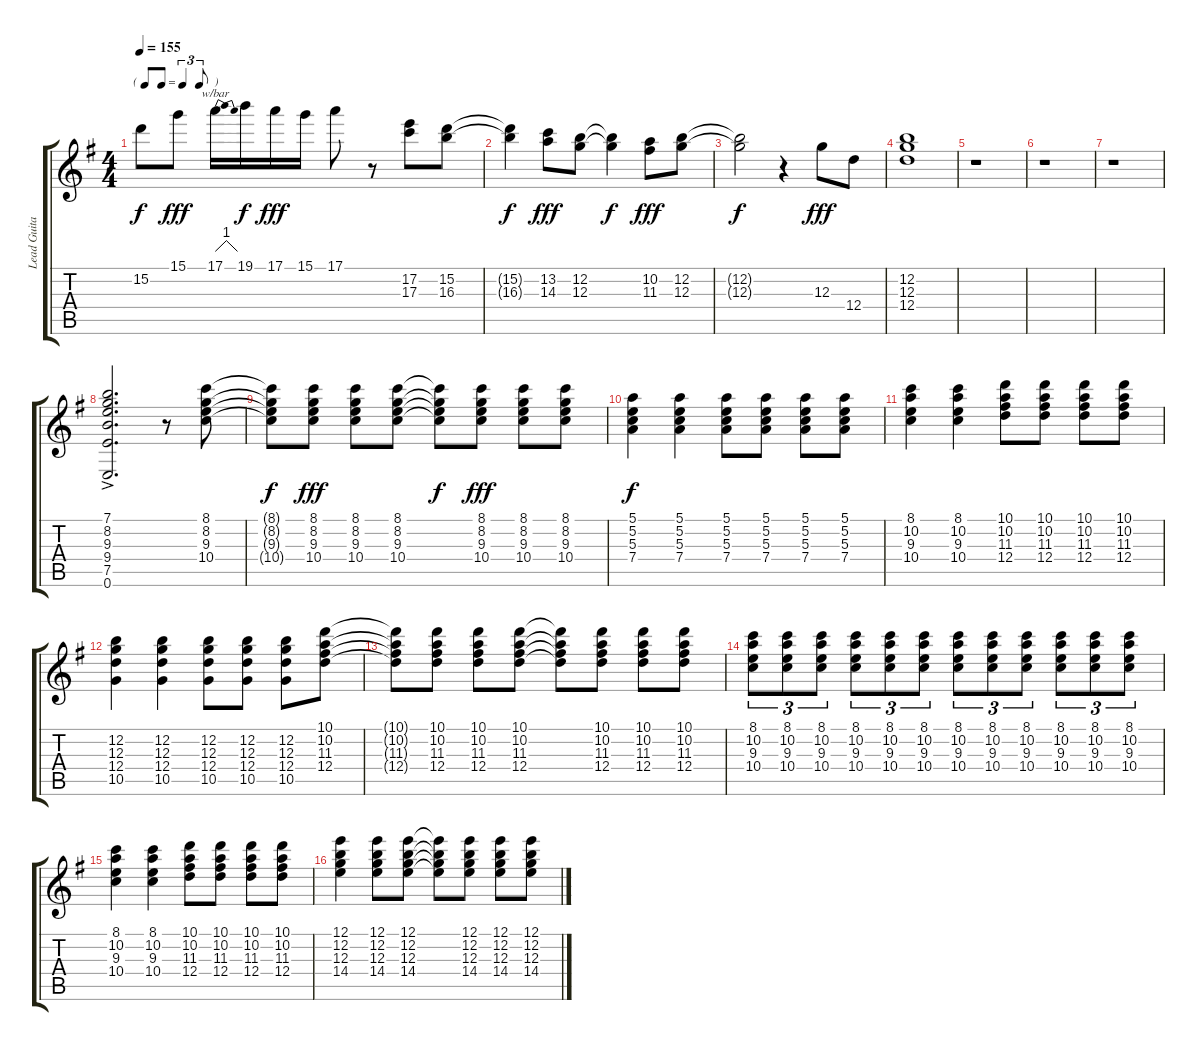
\track ("Lead Guitar 1" "Lead Guita") {instrument electricguitarclean bank 32}
\staff {score tabs}
\tuning (E4 B3 G3 D3 A2 E2) {hide}
\ts (4 4)
\tf triplet8th
\tempo 155
\clef g2
\ks g
15.2{t}.8{dy f} 15.1.8{dy fff} 17.1.16{tbe (dip default 0 0 30 4 60 0)} 19.1.16{dy f} 17.1.16{dy fff} 15.1.16 17.1.8 r.8 (17.2 17.3).8 (15.2 16.3).8 |
(15.2{t} 16.3{t}).4{dy f} (13.2 14.3).8{dy fff} (12.2 12.3).8 (12.2{t} 12.3{t}).4{dy f} (10.2 11.3).8{dy fff} (12.2 12.3).8 |
(12.2{t} 12.3{t}).2{dy f} r.4 12.3.8{dy fff} 12.4.8 |
(12.2 12.3 12.4).1 |
r.1 |
r.1 |
r.1 |
(7.1 8.2 9.3 9.4 7.5 0.6{ac}).2{d} r.8 (8.1 8.2 9.3 10.4).8 |
(8.1{t} 8.2{t} 9.3{t} 10.4{t}).8{dy f} (8.1 8.2 9.3 10.4).8{dy fff} (8.1 8.2 9.3 10.4).8 (8.1 8.2 9.3 10.4).8 (8.1{t} 8.2{t} 9.3{t} 10.4{t}).8{dy f} (8.1 8.2 9.3 10.4).8{dy fff} (8.1 8.2 9.3 10.4).8 (8.1 8.2 9.3 10.4).8 |
(5.1 5.2 5.3 7.4).4{dy f} (5.1 5.2 5.3 7.4).4 (5.1 5.2 5.3 7.4).8 (5.1 5.2 5.3 7.4).8 (5.1 5.2 5.3 7.4).8 (5.1 5.2 5.3 7.4).8 |
(8.1 10.2 9.3 10.4).4 (8.1 10.2 9.3 10.4).4 (10.1 10.2 11.3 12.4).8 (10.1 10.2 11.3 12.4).8 (10.1 10.2 11.3 12.4).8 (10.1 10.2 11.3 12.4).8 |
(12.2 12.3 12.4 10.5).4 (12.2 12.3 12.4 10.5).4 (12.2 12.3 12.4 10.5).8 (12.2 12.3 12.4 10.5).8 (12.2 12.3 12.4 10.5).8 (10.1 10.2 11.3 12.4).8 |
(10.1{t} 10.2{t} 11.3{t} 12.4{t}).8 (10.1 10.2 11.3 12.4).8 (10.1 10.2 11.3 12.4).8 (10.1 10.2 11.3 12.4).8 (10.1{t} 10.2{t} 11.3{t} 12.4{t}).8 (10.1 10.2 11.3 12.4).8 (10.1 10.2 11.3 12.4).8 (10.1 10.2 11.3 12.4).8 |
(8.1 10.2 9.3 10.4).8{tu (3 2)} (8.1 10.2 9.3 10.4).8{tu (3 2)} (8.1 10.2 9.3 10.4).8{tu (3 2)} (8.1 10.2 9.3 10.4).8{tu (3 2)} (8.1 10.2 9.3 10.4).8{tu (3 2)} (8.1 10.2 9.3 10.4).8{tu (3 2)} (8.1 10.2 9.3 10.4).8{tu (3 2)} (8.1 10.2 9.3 10.4).8{tu (3 2)} (8.1 10.2 9.3 10.4).8{tu (3 2)} (8.1 10.2 9.3 10.4).8{tu (3 2)} (8.1 10.2 9.3 10.4).8{tu (3 2)} (8.1 10.2 9.3 10.4).8{tu (3 2)} |
(8.1 10.2 9.3 10.4).4 (8.1 10.2 9.3 10.4).4 (10.1 10.2 11.3 12.4).8 (10.1 10.2 11.3 12.4).8 (10.1 10.2 11.3 12.4).8 (10.1 10.2 11.3 12.4).8 |
(12.1 12.2 12.3 14.4).4 (12.1 12.2 12.3 14.4).8 (12.1 12.2 12.3 14.4).8 (12.1{t} 12.2{t} 12.3{t} 14.4{t}).8 (12.1 12.2 12.3 14.4).8 (12.1 12.2 12.3 14.4).8 (12.1 12.2 12.3 14.4).8
